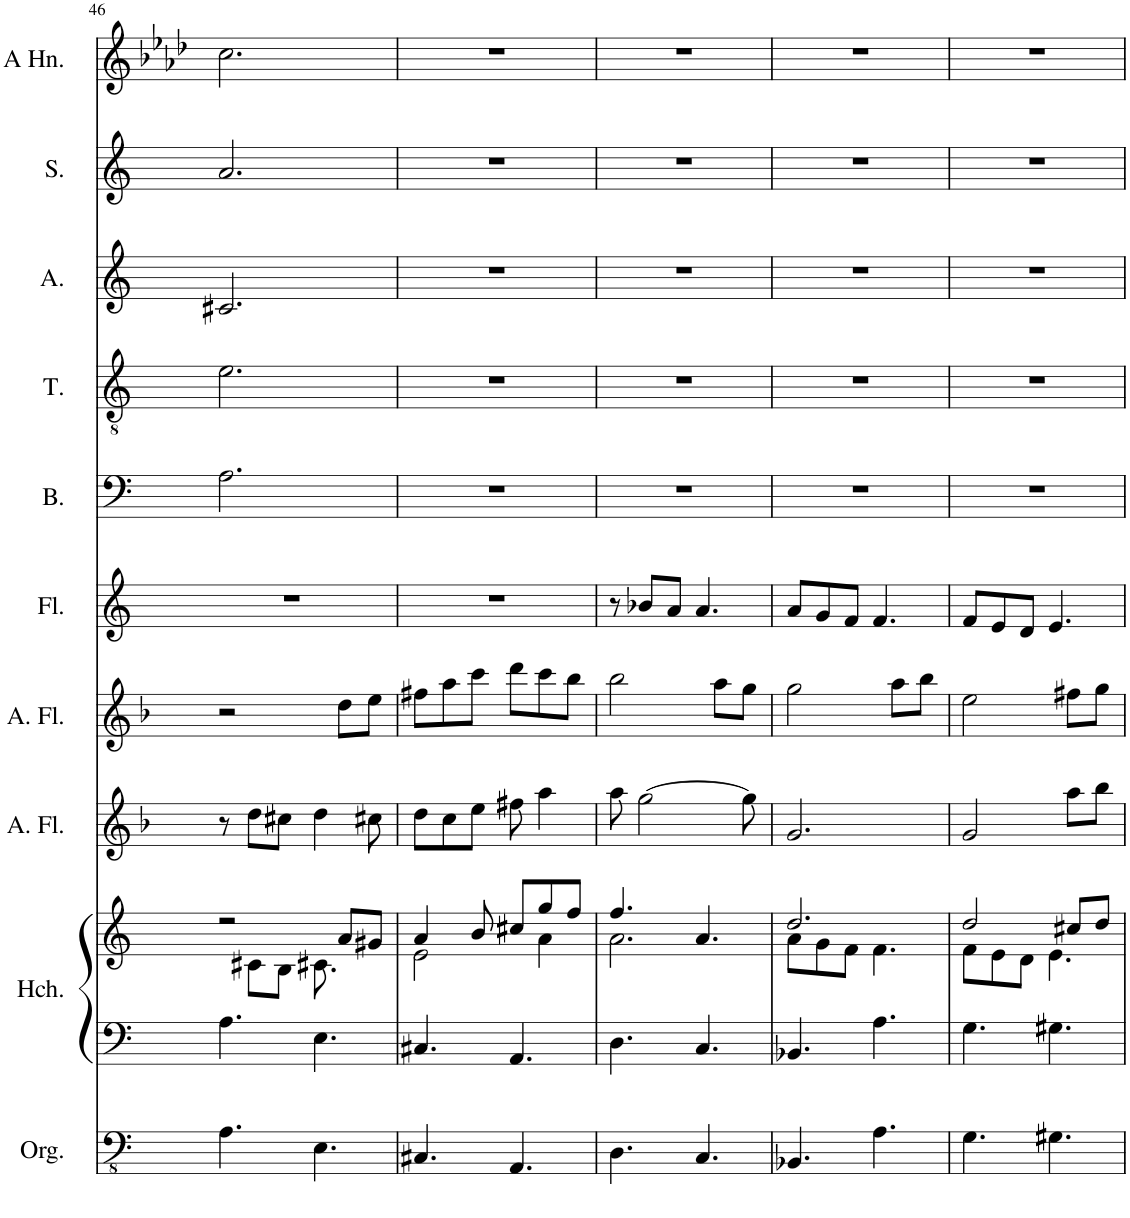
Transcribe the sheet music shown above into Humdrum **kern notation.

**kern	**kern	**kern	**kern	**kern	**kern	**kern	**kern	**kern	**kern	**kern
*part10	*part9	*part9	*part8	*part7	*part6	*part5	*part4	*part3	*part2	*part1
*staff11	*staff10	*staff9	*staff8	*staff7	*staff6	*staff5	*staff4	*staff3	*staff2	*staff1
*I"Organ	*I"Harpsichord	*	*I"Alto Flute	*I"Alto Flute	*I"Flute	*I"Bass	*I"Tenor	*I"Alto	*I"Soprano	*I"A Horn
*I'Org.	*I'Hch.	*	*I'A. Fl.	*I'A. Fl.	*I'Fl.	*I'B.	*I'T.	*I'A.	*I'S.	*I'A Hn.
!!LO:PB:g=z
*clefFv4	*clefF4	*clefG2	*clefG2	*clefG2	*clefG2	*clefF4	*clefGv2	*clefG2	*clefG2	*clefG2
*Trd-7c-12	*	*	*Trd3c5	*Trd3c5	*	*	*	*	*	*Trd2c3
*k[]	*k[]	*k[]	*k[b-]	*k[b-]	*k[]	*k[]	*k[]	*k[]	*k[]	*k[b-e-a-d-]
*M6/8	*M6/8	*M6/8	*M6/8	*M6/8	*M6/8	*M6/8	*M6/8	*M6/8	*M6/8	*M6/8
=46	=46	=46	=46	=46	=46	=46	=46	=46	=46	=46
*	*	*^	*	*	*	*	*	*	*	*
4.AA\	4.A\	2r	8ryy	8r	2r	2.r	2.A\	2.e\	2.c#X/	2.a/	2.cc\
.	.	.	8c#X\L	8dd\L	.	.	.	.	.	.	.
.	.	.	8B\J	8cc#X\J	.	.	.	.	.	.	.
4.EE\	4.E\	.	8.c#X\	4dd\	.	.	.	.	.	.	.
.	.	8a/L	.	.	8dd\L	.	.	.	.	.	.
.	.	.	8.ryy	.	.	.	.	.	.	.	.
.	.	8g#X/J	.	8cc#X\	8ee\J	.	.	.	.	.	.
=47	=47	=47	=47	=47	=47	=47	=47	=47	=47	=47	=47
4.CC#X/	4.C#X/	4a/	2e\	8dd\L	8ff#X\L	2.r	2.r	2.r	2.r	2.r	2.r
.	.	.	.	8cc\	8aa\	.	.	.	.	.	.
.	.	8b/	.	8ee\J	8ccc\J	.	.	.	.	.	.
4.AAA/	4.AA/	8cc#X/L	.	8ff#X\	8ddd\L	.	.	.	.	.	.
.	.	8gg/	4a\	4aa\	8ccc\	.	.	.	.	.	.
.	.	8ff/J	.	.	8bb-\J	.	.	.	.	.	.
=48	=48	=48	=48	=48	=48	=48	=48	=48	=48	=48	=48
4.DD\	4.D\	4.ff/	2.a\	8aa\	2bb-\	8r	2.r	2.r	2.r	2.r	2.r
.	.	.	.	[2gg\	.	8b-X/L	.	.	.	.	.
.	.	.	.	.	.	8a/J	.	.	.	.	.
4.CC/	4.C/	4.a/	.	.	.	4.a/	.	.	.	.	.
.	.	.	.	.	8aa\L	.	.	.	.	.	.
.	.	.	.	8gg\]	8gg\J	.	.	.	.	.	.
=49	=49	=49	=49	=49	=49	=49	=49	=49	=49	=49	=49
4.BBB-X/	4.BB-X/	2.dd/	8a\L	2.g/	2gg\	8a/L	2.r	2.r	2.r	2.r	2.r
.	.	.	8g\	.	.	8g/	.	.	.	.	.
.	.	.	8f\J	.	.	8f/J	.	.	.	.	.
4.AA\	4.A\	.	4.f\	.	.	4.f/	.	.	.	.	.
.	.	.	.	.	8aa\L	.	.	.	.	.	.
.	.	.	.	.	8bb-\J	.	.	.	.	.	.
=50	=50	=50	=50	=50	=50	=50	=50	=50	=50	=50	=50
4.GG\	4.G\	2dd/	8f\L	2g/	2ee\	8f/L	2.r	2.r	2.r	2.r	2.r
.	.	.	8e\	.	.	8e/	.	.	.	.	.
.	.	.	8d\J	.	.	8d/J	.	.	.	.	.
4.GG#X\	4.G#X\	.	4.e\	.	.	4.e/	.	.	.	.	.
.	.	8cc#X/L	.	8aa\L	8ff#X\L	.	.	.	.	.	.
.	.	8dd/J	.	8bb-\J	8gg\J	.	.	.	.	.	.
*	*	*v	*v	*	*	*	*	*	*	*	*
=	=	=	=	=	=	=	=	=	=	=
*-	*-	*-	*-	*-	*-	*-	*-	*-	*-	*-
